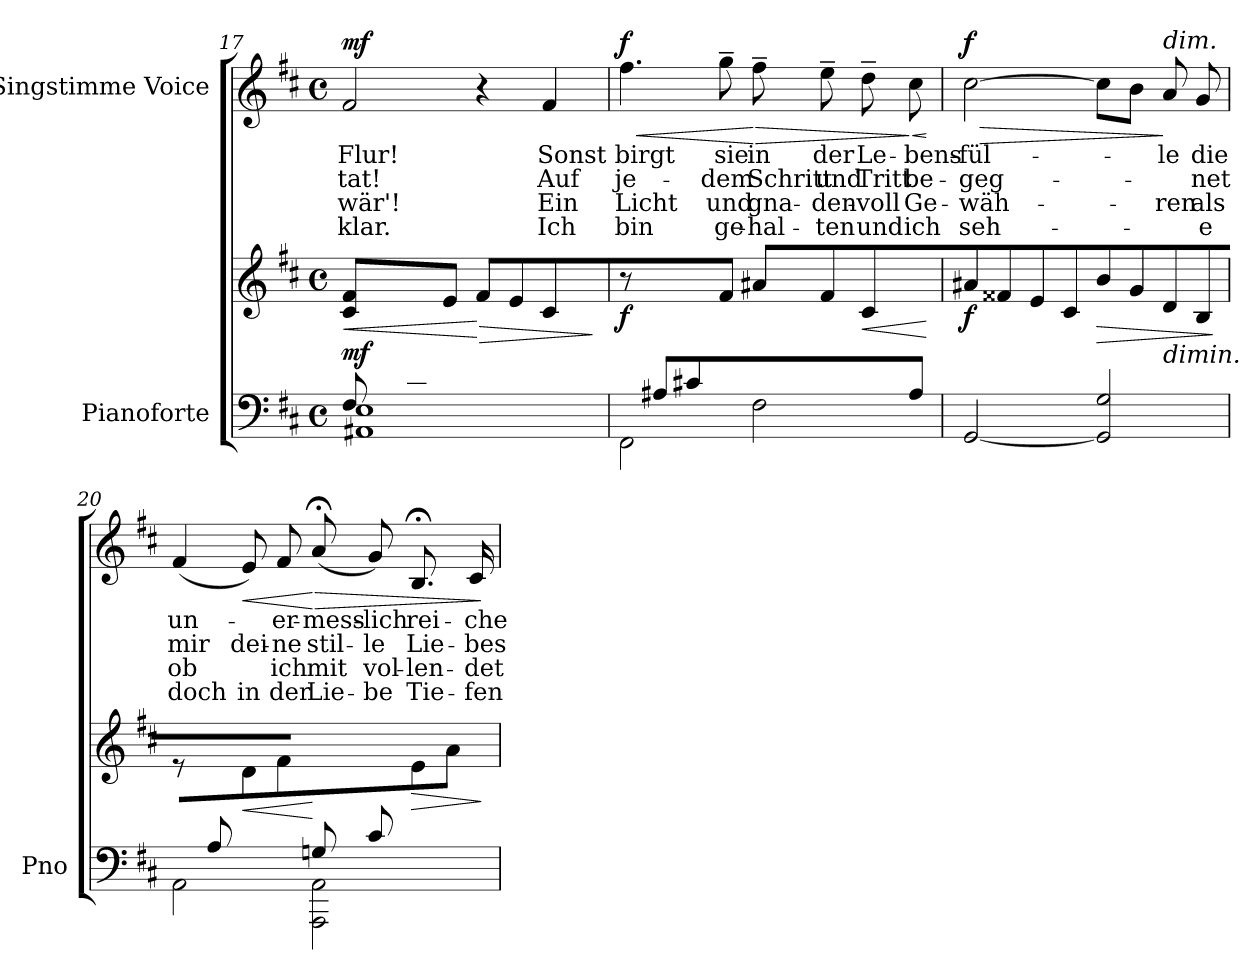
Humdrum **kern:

**kern	**kern	**dynam	**kern	**text	**text	**text	**text	**dynam
*part2	*part2	*part2	*part1	*part1	*part1	*part1	*part1	*part1
*staff3	*staff2	*staff2/3	*staff1	*staff1	*staff1	*staff1	*staff1	*staff1
*I"Pianoforte	*	*	*I"Singstimme Voice	*	*	*	*	*
*I'Pno	*	*	*	*	*	*	*	*
!!LO:LB:g=z
*clefF4	*clefG2	*	*clefG2	*	*	*	*	*
*k[f#c#]	*k[f#c#]	*	*k[f#c#]	*	*	*	*	*
*M4/4	*M4/4	*	*M4/4	*	*	*	*	*
*met(c)	*met(c)	*	*met(c)	*	*	*	*	*
=17	=17	=17	=17	=17	=17	=17	=17	=17
*^	*	*	*	*	*	*	*	*
*	*^	*	*	*	*	*	*	*	*
!	!	!	!	!LO:HP:b	!	!LO:LY:b	!LO:LY:b	!LO:LY:b	!LO:LY:b	!
!	!	!	!	!LO:DY:n=1:a=2	!	!	!	!	!	!LO:DY:a
8ryy	8F#/	1AA#X 1E	8c#/ 8f#/L	< mf	2f#/	Flur!	-tat!	wär'!	klar.	mf
8F#/	2..ryy	.	4ryy	.	.	.	.	.	.	.
8c#/	.	.	.	.	.	.	.	.	.	.
2ryy	.	.	8e/J	.	.	.	.	.	.	.
!	!	!	!	!LO:HP:n=1:b	!	!	!	!	!	!
.	.	.	8f#/L	[ >	4r	.	.	.	.	.
.	.	.	8e/	.	.	.	.	.	.	.
!	!	!	!	!	!	!LO:LY:b	!LO:LY:b	!LO:LY:b	!LO:LY:b	!
.	.	.	8c#/	.	4f#/	Sonst	Auf	Ein	Ich	.
8F#/J	.	.	8ryy	.	.	.	.	.	.	.
*v	*v	*v	*	*	*	*	*	*	*	*
.	.	]	.	.	.	.	.	.
=18	=18	=18	=18	=18	=18	=18	=18	=18
*^	*	*	*	*	*	*	*	*
!	!	!	!LO:DY:b	!	!LO:LY:b	!LO:LY:b	!LO:LY:b	!LO:LY:b	!LO:HP:b
!	!	!	!	!	!	!	!	!	!LO:DY:n=1:a
8ryy	2FF#\	8r	f	4.ff#\	birgt	je-	Licht	bin	< f
8A#X/L	.	4ryy	.	.	.	.	.	.	.
8c#X/	.	.	.	.	.	.	.	.	.
!	!	!	!	!	!LO:LY:b	!LO:LY:b	!LO:LY:b	!LO:LY:b	!
2ryy	.	8f#\J	.	8gg~\	sie	-dem	und	ge-	.
!	!	!	!	!	!LO:LY:b	!LO:LY:b	!LO:LY:b	!LO:LY:b	!LO:HP:n=1:b
.	2F#\	8a#X/L	.	8ff#~\	in	Schritt	gna-	-hal-	[ >
!	!	!	!	!	!LO:LY:b	!LO:LY:b	!LO:LY:b	!LO:LY:b	!
.	.	8f#/	.	8ee~\	der	und	-den-	-ten	.
!	!	!	!LO:HP:b	!	!LO:LY:b	!LO:LY:b	!LO:LY:b	!LO:LY:b	!
.	.	8c#/	<	8dd~\	Le-	Tritt	-voll	und	.
!	!	!	!	!	!LO:LY:b	!LO:LY:b	!LO:LY:b	!LO:LY:b	!LO:HP:n=1:b
8A#/J	.	8ryy	.	8cc#\	-bens-	be-	Ge-	ich	] <
*v	*v	*	*	*	*	*	*	*	*
.	.	[	.	.	.	.	.	[
=19	=19	=19	=19	=19	=19	=19	=19	=19
!	!	!LO:DY:b	!	!LO:LY:b	!LO:LY:b	!LO:LY:b	!LO:LY:b	!LO:HP:b
!	!	!	!	!	!	!	!	!LO:DY:n=1:a
[2GG/	8a#X/L	f	[2cc#\	-fül-	-geg-	-wäh-	seh-	> f
.	8f##X/	.	.	.	.	.	.	.
.	8e/	.	.	.	.	.	.	.
.	8c#/J	.	.	.	.	.	.	.
!	!	!LO:HP:b	!	!	!	!	!	!
2GG/] 2G/	8b/L	>	8cc#\L]	.	.	.	.	.
.	8g/	.	8b\J	.	.	.	.	.
!	!	!	!LO:TX:a:i:t=dim.	!	!	!	!	!
!	!LO:TX:b:i:t=dimin.	!	!	!	!	!	!	!
!	!	!	!	!LO:LY:b	!	!LO:LY:b	!	!
.	8d/	.	8a/	-le	.	-ren	.	]
!	!	!	!	!LO:LY:b	!LO:LY:b	!LO:LY:b	!LO:LY:b	!
.	8B/J	.	8g/	die	-net	als	-e	.
.	.	]	.	.	.	.	.	.
=20	=20	=20	=20	=20	=20	=20	=20	=20
*^	*	*	*	*	*	*	*	*
!	!	!	!	!	!LO:LY:b	!LO:LY:b	!LO:LY:b	!LO:LY:b	!
8ryy	2AA\	8r	.	(<4f#/	un-	mir	ob	doch	.
8A/L	.	8ryy	.	.	.	.	.	.	.
!	!	!	!LO:HP:b	!	!	!LO:LY:b	!	!LO:LY:b	!LO:HP:b
4ryy	.	8d\	<	8e/)	.	dei-	.	in	<
!	!	!	!	!	!LO:LY:b	!LO:LY:b	!LO:LY:b	!LO:LY:b	!
.	.	8f#\J	.	8f#/	-er-	-ne	ich	der	.
!	!	!	!	!	!LO:LY:b	!LO:LY:b	!LO:LY:b	!LO:LY:b	!LO:HP:n=1:b
8Gn/L	2AAA\ 2AA\	4ryy	[	(<8a;</	-mess-	stil-	mit	Lie-	[ >
!	!	!	!	!	!LO:LY:b	!LO:LY:b	!LO:LY:b	!LO:LY:b	!
8c#/	.	.	.	8g/)	-lich	-le	vol-	-be	.
!	!	!	!LO:HP:b	!	!LO:LY:b	!LO:LY:b	!LO:LY:b	!LO:LY:b	!
4ryy	.	8e\	>	8.B;</	rei-	Lie-	-len-	Tie-	.
.	.	8a\J	.	.	.	.	.	.	.
!	!	!	!	!	!LO:LY:b	!LO:LY:b	!LO:LY:b	!LO:LY:b	!
.	.	.	.	16c#/	-che	-bes-	-det	-fen	.
*v	*v	*	*	*	*	*	*	*	*
.	.	]	.	.	.	.	.	]
=	=	=	=	=	=	=	=	=
*-	*-	*-	*-	*-	*-	*-	*-	*-
